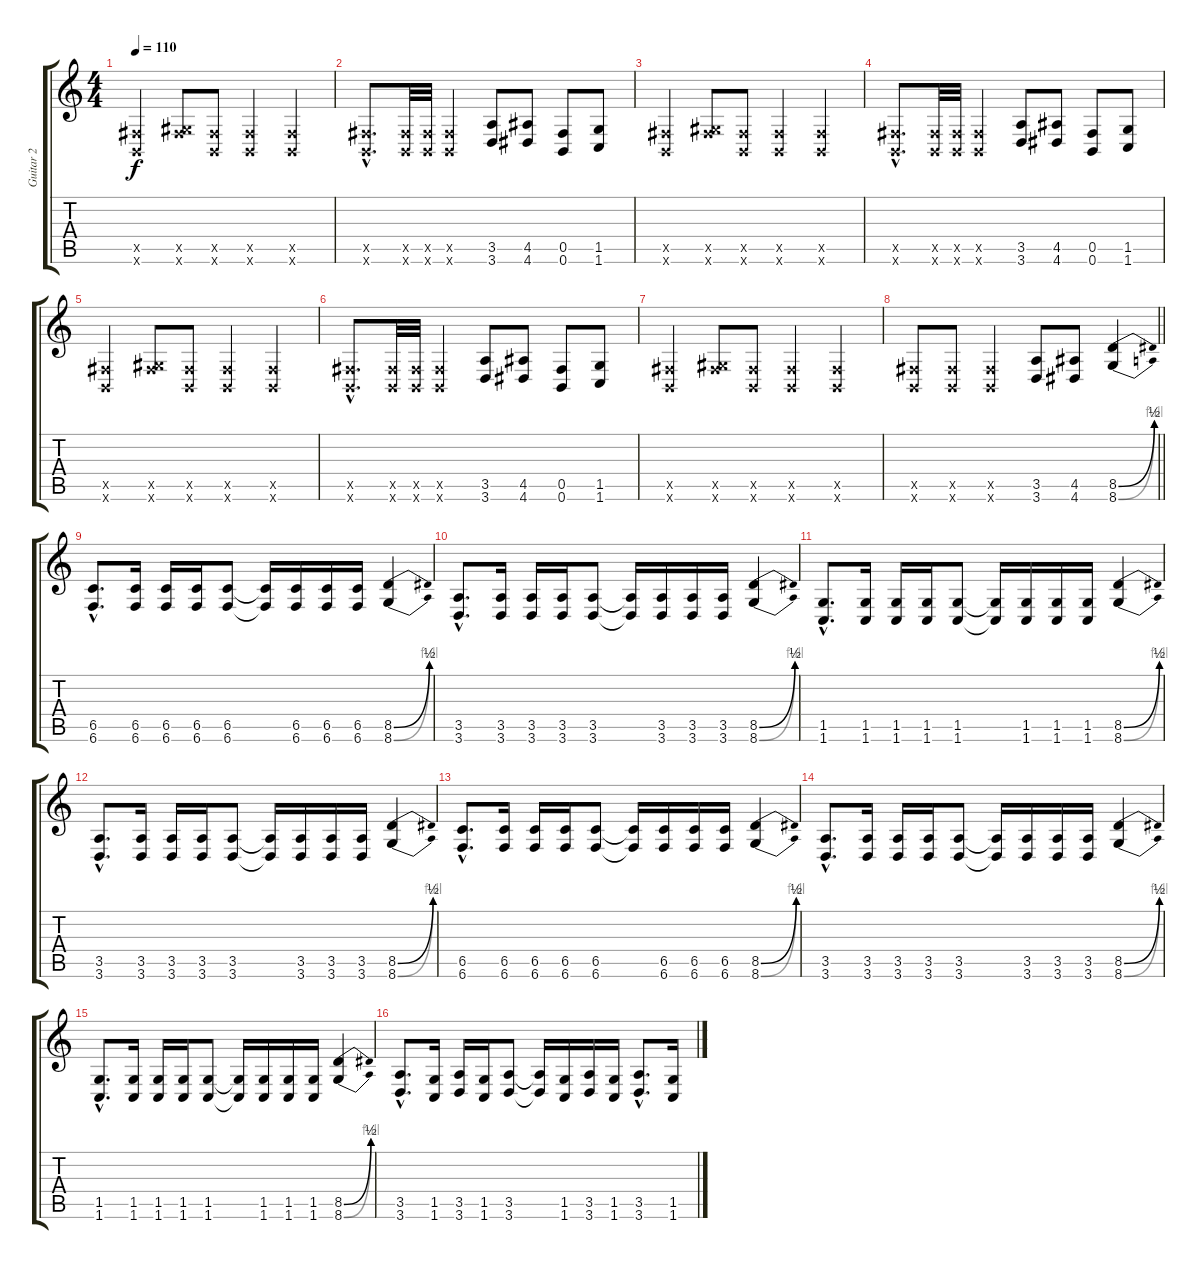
\track ("Guitar 2" "Guitar 2") {instrument distortionguitar}
\staff {score tabs}
\tuning (Db4 Ab3 E3 B2 Gb2 B1) {hide}
\ts (4 4)
\tempo 110
\clef g2
\ks c
(0.5{x} 0.6{x}).4{dy f} (0.5{x} 9.6{x}).8 (0.5{x} 0.6{x}).8 (0.5{x} 0.6{x}).4 (0.5{x} 0.6{x}).4 |
(0.5{hac x} 0.6{hac x}).8{d} (0.5{x} 0.6{x}).32 (0.5{x} 0.6{x}).32 (0.5{x} 0.6{x}).4 (3.5 3.6).8 (4.5 4.6).8 (0.5 0.6).8 (1.5 1.6).8 |
(0.5{x} 0.6{x}).4 (0.5{x} 9.6{x}).8 (0.5{x} 0.6{x}).8 (0.5{x} 0.6{x}).4 (0.5{x} 0.6{x}).4 |
(0.5{hac x} 0.6{hac x}).8{d} (0.5{x} 0.6{x}).32 (0.5{x} 0.6{x}).32 (0.5{x} 0.6{x}).4 (3.5 3.6).8 (4.5 4.6).8 (0.5 0.6).8 (1.5 1.6).8 |
(0.5{x} 0.6{x}).4 (0.5{x} 9.6{x}).8 (0.5{x} 0.6{x}).8 (0.5{x} 0.6{x}).4 (0.5{x} 0.6{x}).4 |
(0.5{hac x} 0.6{hac x}).8{d} (0.5{x} 0.6{x}).32 (0.5{x} 0.6{x}).32 (0.5{x} 0.6{x}).4 (3.5 3.6).8 (4.5 4.6).8 (0.5 0.6).8 (1.5 1.6).8 |
(0.5{x} 0.6{x}).4 (0.5{x} 9.6{x}).8 (0.5{x} 0.6{x}).8 (0.5{x} 0.6{x}).4 (0.5{x} 0.6{x}).4 |
\barLineRight lightlight
(0.5{x} 0.6{x}).8 (0.5{x} 0.6{x}).8 (0.5{x} 0.6{x}).4 (3.5 3.6).8 (4.5 4.6).8 (8.5{be (bend 0 0 60 2)} 8.6{be (bend 0 0 60 4)}).4 |
(6.5{hac} 6.6{hac}).8{d} (6.5 6.6).16 (6.5 6.6).16 (6.5 6.6).16 (6.5 6.6).8 (6.5{t} 6.6{t}).16 (6.5 6.6).16 (6.5 6.6).16 (6.5 6.6).16 (8.5{be (bend 0 0 60 2)} 8.6{be (bend 0 0 60 4)}).4 |
(3.5{hac} 3.6{hac}).8{d} (3.5 3.6).16 (3.5 3.6).16 (3.5 3.6).16 (3.5 3.6).8 (3.5{t} 3.6{t}).16 (3.5 3.6).16 (3.5 3.6).16 (3.5 3.6).16 (8.5{be (bend 0 0 60 2)} 8.6{be (bend 0 0 60 4)}).4 |
(1.5{hac} 1.6{hac}).8{d} (1.5 1.6).16 (1.5 1.6).16 (1.5 1.6).16 (1.5 1.6).8 (1.5{t} 1.6{t}).16 (1.5 1.6).16 (1.5 1.6).16 (1.5 1.6).16 (8.5{be (bend 0 0 60 2)} 8.6{be (bend 0 0 60 4)}).4 |
(3.5{hac} 3.6{hac}).8{d} (3.5 3.6).16 (3.5 3.6).16 (3.5 3.6).16 (3.5 3.6).8 (3.5{t} 3.6{t}).16 (3.5 3.6).16 (3.5 3.6).16 (3.5 3.6).16 (8.5{be (bend 0 0 60 2)} 8.6{be (bend 0 0 60 4)}).4 |
(6.5{hac} 6.6{hac}).8{d} (6.5 6.6).16 (6.5 6.6).16 (6.5 6.6).16 (6.5 6.6).8 (6.5{t} 6.6{t}).16 (6.5 6.6).16 (6.5 6.6).16 (6.5 6.6).16 (8.5{be (bend 0 0 60 2)} 8.6{be (bend 0 0 60 4)}).4 |
(3.5{hac} 3.6{hac}).8{d} (3.5 3.6).16 (3.5 3.6).16 (3.5 3.6).16 (3.5 3.6).8 (3.5{t} 3.6{t}).16 (3.5 3.6).16 (3.5 3.6).16 (3.5 3.6).16 (8.5{be (bend 0 0 60 2)} 8.6{be (bend 0 0 60 4)}).4 |
(1.5{hac} 1.6{hac}).8{d} (1.5 1.6).16 (1.5 1.6).16 (1.5 1.6).16 (1.5 1.6).8 (1.5{t} 1.6{t}).16 (1.5 1.6).16 (1.5 1.6).16 (1.5 1.6).16 (8.5{be (bend 0 0 60 2)} 8.6{be (bend 0 0 60 4)}).4 |
(3.5{hac} 3.6{hac}).8{d} (1.5 1.6).16 (3.5 3.6).16 (1.5 1.6).16 (3.5 3.6).8 (3.5{t} 3.6{t}).16 (1.5 1.6).16 (3.5 3.6).16 (1.5 1.6).16 (3.5{hac} 3.6{hac}).8{d} (1.5 1.6).16
